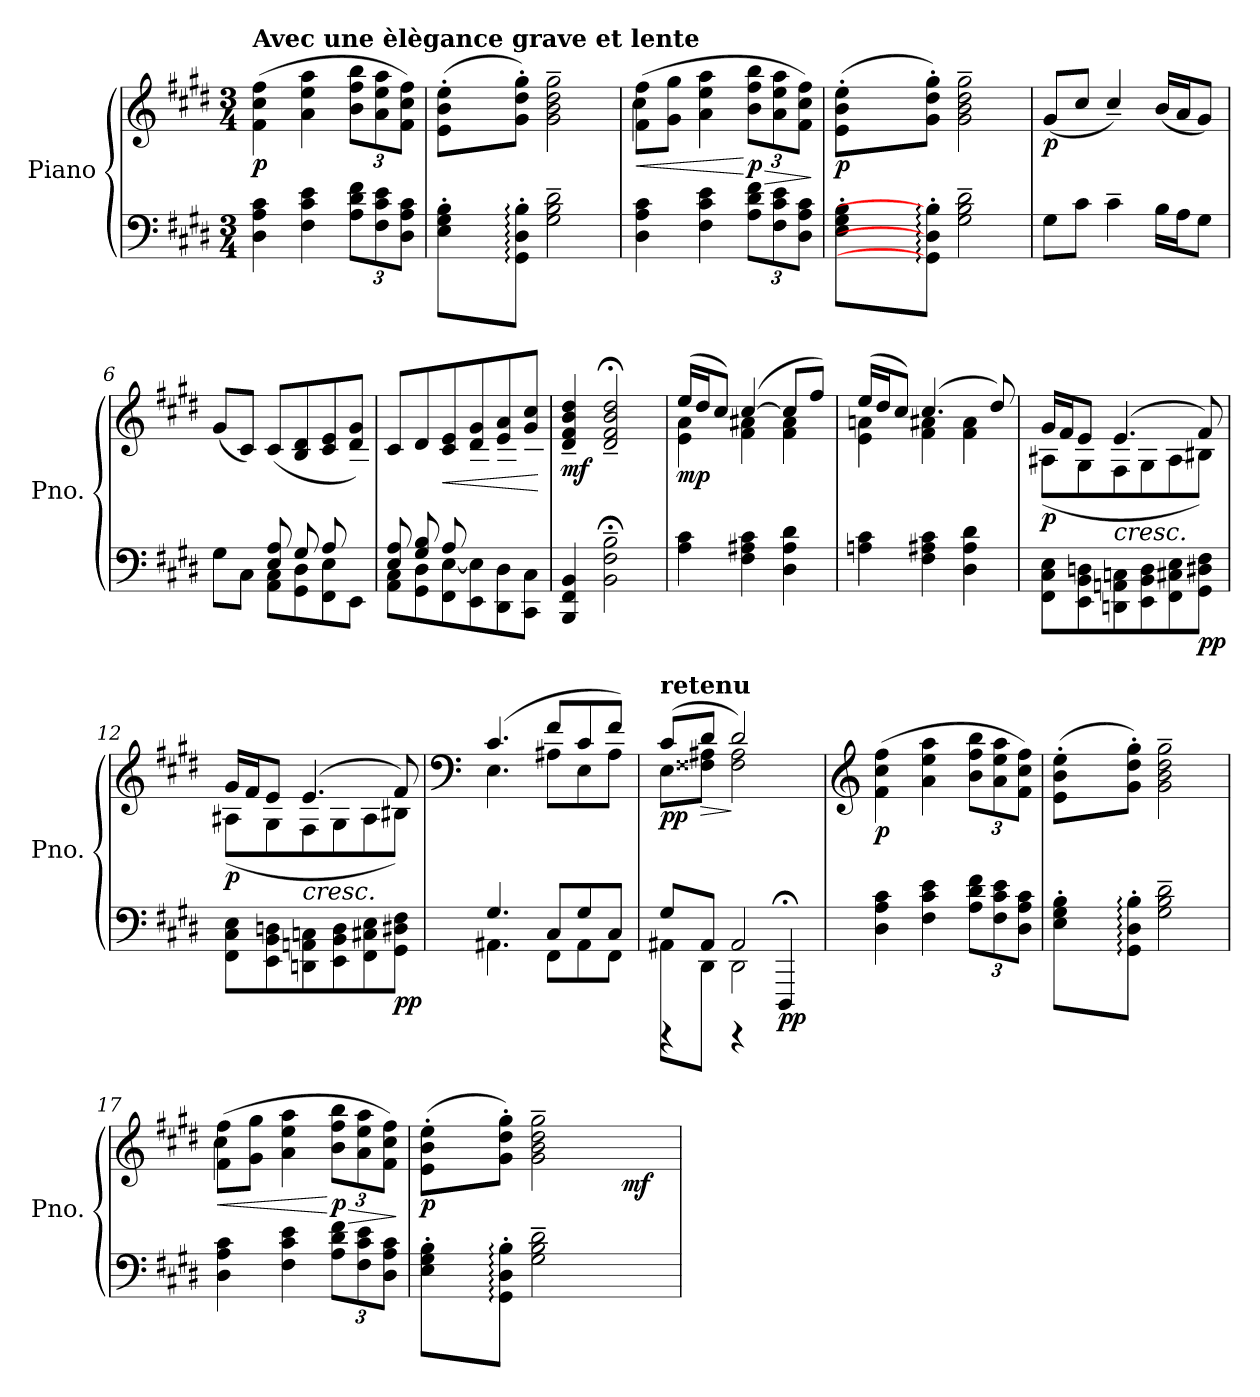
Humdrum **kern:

**kern	**kern	**dynam
*part1	*part1	*part1
*staff2	*staff1	*staff1/2
*I"Piano	*	*
*I'Pno.	*	*
*clefF4	*clefG2	*
*k[f#c#g#d#]	*k[f#c#g#d#]	*
*M3/4	*M3/4	*
*MM50	*MM50	*
=1	=1	=1
!	!LO:TX:a:B:t=Avec une èlègance grave et lente	!
!	!	!LO:DY:b
4D#\ 4A\ 4c#\	(>4f#\ 4cc#\ 4ff#\	p
4F#\ 4c#\ 4e\	4a\ 4ee\ 4aa\	.
*Xbrackettup	*Xbrackettup	*
*	*MM46	*
12A\ 12d#\ 12f#\L	12b\ 12ff#\ 12bb\L	.
12F#\ 12c#\ 12e\	12a\ 12ee\ 12aa\	.
12D#\ 12A\ 12c#\J	12f#\ 12cc#\ 12ff#\J)	.
=2	=2	=2
*^	*	*
8E\' 8G#\' 8B\'L	16.ryy	(>8e\' 8b\' 8ee\'L	.
*	*	*MM36	*
.	64GG#!LLLLyy	.	.
.	64D#!JJJJyy	.	.
*	*	*MM40	*
8GG#\:' 8D#\:' 8B\:'J	8ryy	8g#\' 8dd#\' 8gg#\'J)	.
*	*	*MM36	*
2G#\~ 2B\~ 2d#\~	2ryy	2g#\~ 2b\~ 2dd#\~ 2gg#\~	.
*v	*v	*	*
=3	=3	=3
*	*MM50	*
*^	*	*
!	!	!	!LO:HP:b
*v	*v	*^	*
4D#\ 4A\ 4c#\	(>8f#\ 8ff#\L	4cc#\	<
.	8g#\ 8gg#\J	.	.
4F#\ 4c#\ 4e\	4a\ 4ee\ 4aa\	2ryy	.
*	*MM42	*	*
!	!	!	!LO:HP:n=1:b
!	!	!	!LO:DY:n=1:b
12A\ 12d#\ 12f#\L	12b\ 12ff#\ 12bb\L	.	[ > p
12F#\ 12c#\ 12e\	12a\ 12ee\ 12aa\	.	.
12D#\ 12A\ 12c#\J	12f#\ 12cc#\ 12ff#\J)	.	.
*	*v	*v	*
.	.	]
=4	=4	=4
*	*MM40	*
*^	*	*
!	!	!	!LO:DY:b
8E\' 8G#\' 8B\'L	16ryy	(>8e\' 8b\' 8ee\'L	p
*	*Xtuplet	*	*
.	[48GG#!LLLyy	.	.
.	[48D#!yy	.	.
.	[48B!JJJyy	.	.
*	*	*MM38	*
8GG#\]:' 8D#\]:' 8B\]:'J	8ryy	8g#\' 8dd#\' 8gg#\'J)	.
*	*	*MM30	*
2G#\~ 2B\~ 2d#\~	2ryy	2g#\~ 2b\~ 2dd#\~ 2gg#\~	.
*v	*v	*	*
!!LO:LB:g=z
=5	=5	=5
*	*MM46	*
*^	*	*
!	!	!	!LO:DY:b
*v	*v	*	*
8G#\L	(<8g#/L	p
8c#\J	8cc#/J	.
*	*MM40	*
4c#~\	4cc#~/)	.
*	*MM46	*
16B\LL	(<16b/LL	.
16A\J	16a/J	.
8G#\J	8g#/J)	.
=6	=6	=6
*^	*^	*
4ryy	8G#\L	(<8g#/L	4rgyy	.
.	8C#\J	8c#/J)	.	.
8E/ 8A/L	8AA\ 8C#\L	(>8c#/L	4.ryy	.
8G#/	8GG#\ 8D#\	8B/ 8d#/	.	.
8A/	8FF#\ 8E\	8c#/ 8e/	.	.
8ryy	8EE\J	8d#/ 8g#/J)	8G#/ 8B/J	.
=7	=7	=7	=7	=7
*	*	*MM45	*	*
8E/ 8A/L	8AA\ 8C#\L	8c#/L	4.ryy	.
8G#/ 8B/	8GG#\ 8D#\	8d#/	.	.
*	*	*MM44	*	*
!	!	!	!	!LO:HP:b
8A/	8FF#\ [8E\	8c#/ 8e/	.	<
4.ryy	8EE\ 8E\]	8d#/ 8g#/	8G#/ 8B/	.
*	*	*MM42	*	*
.	8DD#\ 8D#\	8e/ 8a/	8A/ 8c#/	.
.	8CC#\ 8C#\J	8g#/ 8cc#/J	8c#/ 8e/J	.
*v	*v	*	*	*
*	*v	*v	*
.	.	[
=8	=8	=8
*	*MM40	*
!	!	!LO:DY:b
4BBB/ 4FF#/ 4BB/	4d#/~ 4f#/~ 4b/~ 4dd#/~	mf
*	*MM30	*
2BB\;<~ 2F#\;<~ 2B\;<~	2d#/;<~ 2f#/;<~ 2b/;<~ 2dd#/;<~	.
!!LO:LB:g=z
=9	=9	=9
*	*MM48	*
*	*^	*
!	!	!	!LO:DY:b
4A\ 4c#\	(>16ee/LL	4e\ 4a\	mp
.	16dd#/J	.	.
.	8cc#/J)	.	.
4F#\ 4A#X\ 4c#\	(>[4cc#/	4f#\ 4a#X\	.
4D#\ 4A#\ 4d#\	8cc#/L]	4f#\ 4a#\	.
.	8ff#/J)	.	.
=10	=10	=10	=10
4An\ 4c#\	(>16ee/LL	4e\ 4an\	.
.	16dd#/J	.	.
.	8cc#/J)	.	.
4F#\ 4A#X\ 4c#\	(>4.cc#/	4f#\ 4a#X\	.
*	*MM44	*	*
4D#\ 4A#\ 4d#\	.	4f#\ 4a#\	.
.	8dd#/)	.	.
=11	=11	=11	=11
*	*MM48	*	*
!	!	!	!LO:DY:b
8FF#\ 8C#\ 8E\L	16g#/LL	(<8A#X\L	p
.	16f#/J	.	.
8EE\ 8BB\ 8Dn\	8e/J	8G#\	.
!	!	!	!LO:HP:b
8DDn\ 8AAn\ 8Cn\	(>4.e/	8F#\	<
8EE\ 8BB\ 8D\	.	8G#\	.
8FF#\ 8C#X\ 8E\	.	8A#\	.
!	!	!	!LO:DY:b=2
!	!	!	!LO:DY:n=1:b
8GG#\ 8D#X\ 8F#\J	8f#/)	8B#X\J)	p p
*	*v	*v	*
.	.	[
=12	=12	=12
*	*MM46	*
*	*^	*
!	!	!	!LO:DY:b
8FF#\ 8C#\ 8E\L	16g#/LL	(<8A#X\L	p
.	16f#/J	.	.
8EE\ 8BB\ 8Dn\	8e/J	8G#\	.
!	!	!	!LO:HP:b
8DDn\ 8AAn\ 8Cn\	(>4.e/	8F#\	<
8EE\ 8BB\ 8D\	.	8G#\	.
*	*MM42	*	*
8FF#\ 8C#X\ 8E\	.	8A#\	.
!	!	!	!LO:DY:b=2
!	!	!	!LO:DY:n=1:b
8GG#\ 8D#X\ 8F#\J	8f#/)	8B#X\J)	p p
*	*v	*v	*
.	.	[
!!LO:LB:g=z
=13	=13	=13
*	*clefF4	*
*	*MM46	*
*^	*^	*
!	!	!	!	!LO:DY:b
!	!	!	!	!LO:DY:n=1:b
4.G#/	4.AA#X\	(>4.c#/	4.E\	other-dynamics p
8C#/L	8FF#\L	8f#/L	8A#X\L	.
8G#/	8AA#\	8c#/	8E\	.
8C#/J	8FF#\J	8f#/J)	8A#\J	.
*v	*v	*	*	*
=14	=14	=14	=14
*	*MM44	*	*
*^	*	*	*
*	*^	*	*	*
!	!	!	!LO:TX:a:B:t=retenu	!	!
!	!	!	!	!	!LO:DY:b
8G#/L	8AA#X\L	4rEEEE	(>8c#/L	8E\L	pp
*	*	*	*MM42	*	*
!	!	!	!	!	!LO:HP:b
8AA#/J	8DD#\J	.	8d#/J	8F##X\ 8A#X\J	>
*	*	*	*MM40	*	*
2AA#/	2DD#\	4rEEEE	2d#/)	2F##\ 2A#\	]
!	!	!	!	!	!LO:DY:b=2
.	.	4DDD#;</	.	.	pp
*v	*v	*v	*	*	*
*	*v	*v	*
=15	=15	=15
*	*clefG2	*
*	*MM50	*
*^	*	*
*	*^	*	*
!	!	!	!	!LO:DY:b
*v	*v	*v	*	*
4D#\ 4A\ 4c#\	(>4f#\ 4cc#\ 4ff#\	p
4F#\ 4c#\ 4e\	4a\ 4ee\ 4aa\	.
*tuplet	*	*
*	*MM46	*
12A\ 12d#\ 12f#\L	12b\ 12ff#\ 12bb\L	.
12F#\ 12c#\ 12e\	12a\ 12ee\ 12aa\	.
12D#\ 12A\ 12c#\J	12f#\ 12cc#\ 12ff#\J)	.
=16	=16	=16
*^	*	*
8E\' 8G#\' 8B\'L	16.ryy	(>8e\' 8b\' 8ee\'L	.
.	64GG#!LLLLyy	.	.
.	64D#!JJJJyy	.	.
8GG#\:' 8D#\:' 8B\:'J	8ryy	8g#\' 8dd#\' 8gg#\'J)	.
*	*	*MM44	*
2G#\~ 2B\~ 2d#\~	2ryy	2g#\~ 2b\~ 2dd#\~ 2gg#\~	.
*v	*v	*	*
=17	=17	=17
*	*MM50	*
*^	*	*
!	!	!	!LO:HP:b
*v	*v	*^	*
4D#\ 4A\ 4c#\	(>8f#\ 8ff#\L	4cc#\	<
.	8g#\ 8gg#\J	.	.
4F#\ 4c#\ 4e\	4a\ 4ee\ 4aa\	2ryy	.
*	*MM46	*	*
!	!	!	!LO:HP:n=1:b
!	!	!	!LO:DY:n=1:b
12A\ 12d#\ 12f#\L	12b\ 12ff#\ 12bb\L	.	[ > p
12F#\ 12c#\ 12e\	12a\ 12ee\ 12aa\	.	.
12D#\ 12A\ 12c#\J	12f#\ 12cc#\ 12ff#\J)	.	.
*	*v	*v	*
.	.	]
!!LO:PB:g=z
=18	=18	=18
*	*MM44	*
*^	*	*
!	!	!	!LO:DY:b
*	*	*^	*
8E\' 8G#\' 8B\'L	16.ryy	(>8e\' 8b\' 8ee\'L	2ryy	p
.	64GG#!LLLLyy	.	.	.
.	64D#!JJJJyy	.	.	.
8GG#\:' 8D#\:' 8B\:'J	8ryy	8g#\' 8dd#\' 8gg#\'J)	.	.
*	*	*MM42	*	*
2G#\~ 2B\~ 2d#\~	4..ryy	2g#\~ 2b\~ 2dd#\~ 2gg#\~	.	.
.	.	.	8.ryy	.
*	*Xtuplet	*	*	*
*	*	*MM50	*	*
!	!	!	!	!LO:DY:b
.	48C#!LLLyy	.	16ryy	mf
.	48G#!yy	.	.	.
.	48c#!JJJyy	.	.	.
*v	*v	*	*	*
*	*v	*v	*
=	=	=
*-	*-	*-
